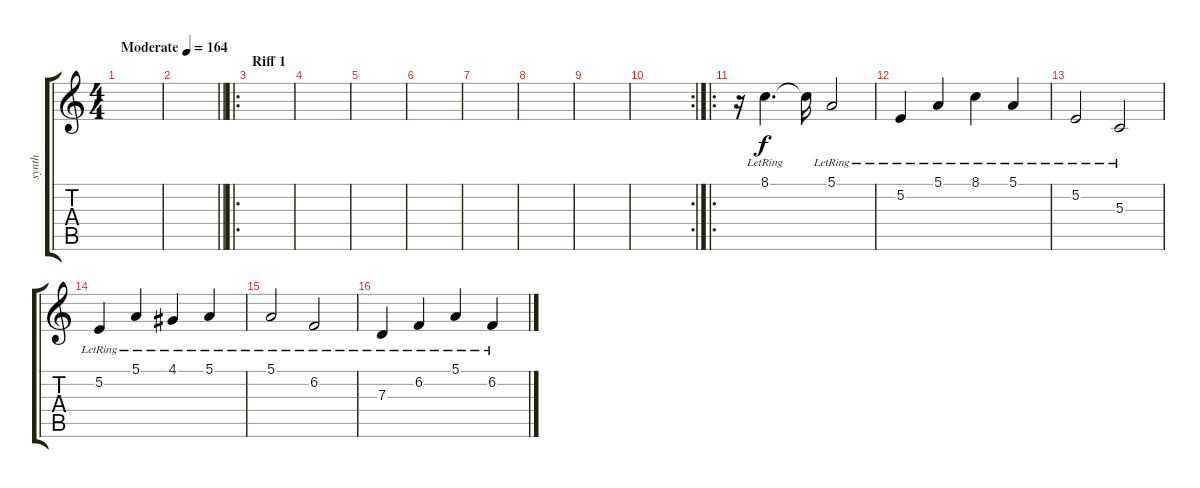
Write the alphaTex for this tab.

\track ("synth" "synth") {instrument musicbox}
\staff {score tabs}
\tuning (E4 B3 G3 D3 A2 E2) {hide}
\ts (4 4)
\tempo (164 "Moderate")
\clef g2
\ks c
|
\barLineRight lightlight
|
\ro
\section ("" "Riff 1")
|
|
|
|
|
|
|
\rc 2
|
\ro
r.16 8.1{lr}.4{d} 8.1{t}.16 5.1{lr}.2 |
5.2{lr}.4 5.1{lr}.4 8.1{lr}.4 5.1{lr}.4 |
5.2{lr}.2 5.3{lr}.2 |
5.2{lr}.4 5.1{lr}.4 4.1{lr}.4 5.1{lr}.4 |
5.1{lr}.2 6.2{lr}.2 |
7.3{lr}.4 6.2{lr}.4 5.1{lr}.4 6.2{lr}.4
